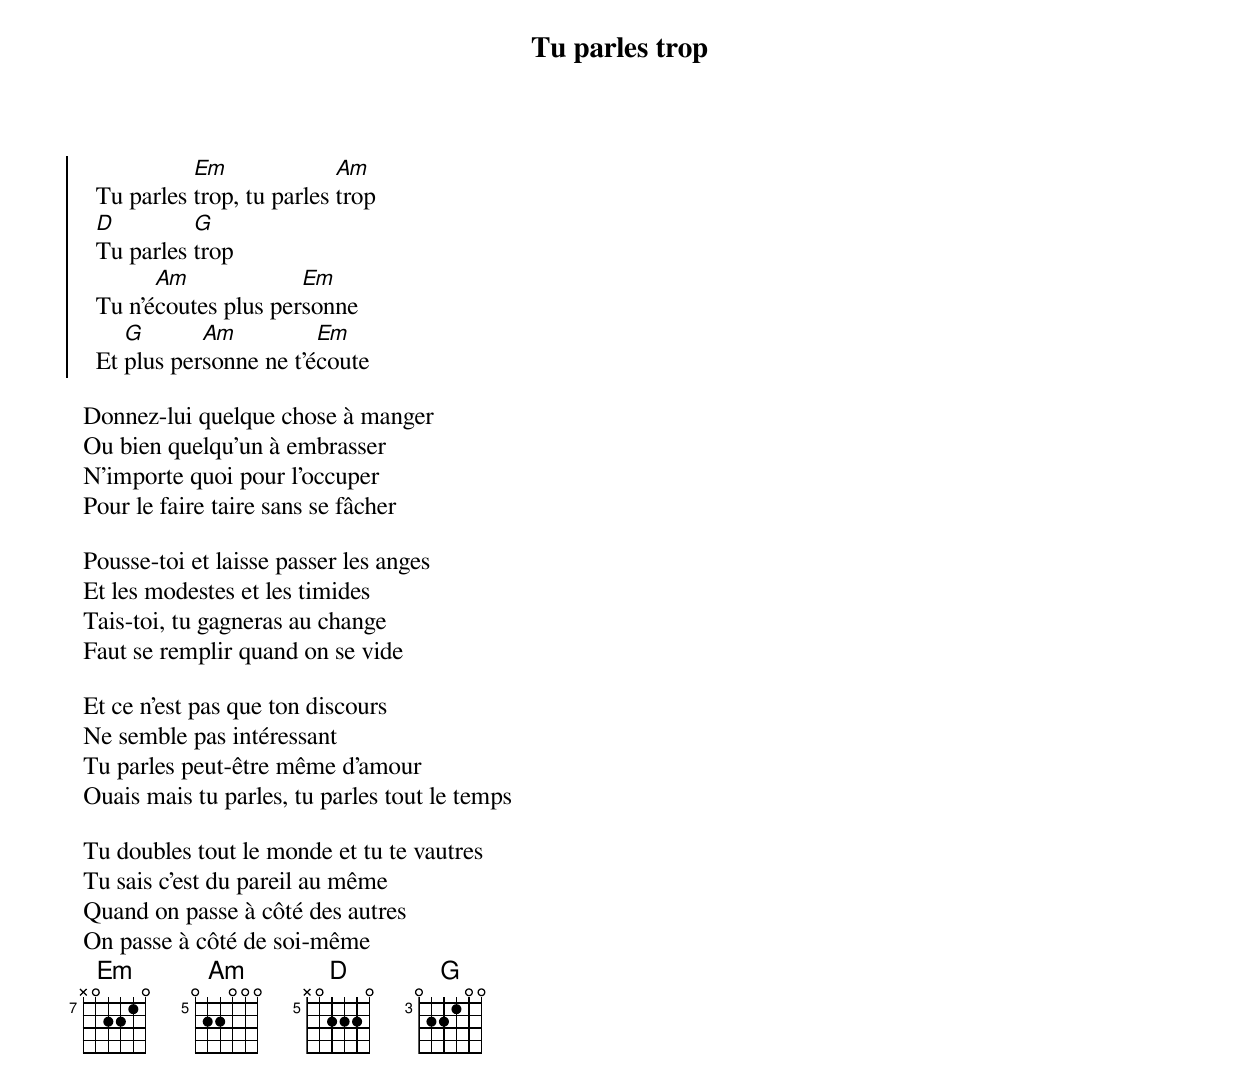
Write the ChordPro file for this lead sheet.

{title: Tu parles trop}
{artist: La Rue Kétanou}
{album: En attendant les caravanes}
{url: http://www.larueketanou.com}
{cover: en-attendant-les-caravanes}
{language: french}
{columns: 2}
{define: Em base-fret 7 frets X 0 2 2 1 0}
{define: Am base-fret 5 frets 0 2 2 0 0 0}
{define: D base-fret 5 frets X 0 2 2 2 0}
{define: G base-fret 3 frets 0 2 2 1 0 0}

{start_of_chorus}
  Tu parles [Em]trop, tu parles [Am]trop
  [D]Tu parles [G]trop
  Tu n'é[Am]coutes plus per[Em]sonne
  Et [G]plus per[Am]sonne ne t'é[Em]coute
{end_of_chorus}

Donnez-lui quelque chose à manger
Ou bien quelqu'un à embrasser
N'importe quoi pour l'occuper
Pour le faire taire sans se fâcher

Pousse-toi et laisse passer les anges
Et les modestes et les timides
Tais-toi, tu gagneras au change
Faut se remplir quand on se vide

Et ce n'est pas que ton discours
Ne semble pas intéressant
Tu parles peut-être même d'amour
Ouais mais tu parles, tu parles tout le temps

Tu doubles tout le monde et tu te vautres
Tu sais c'est du pareil au même
Quand on passe à côté des autres
On passe à côté de soi-même
